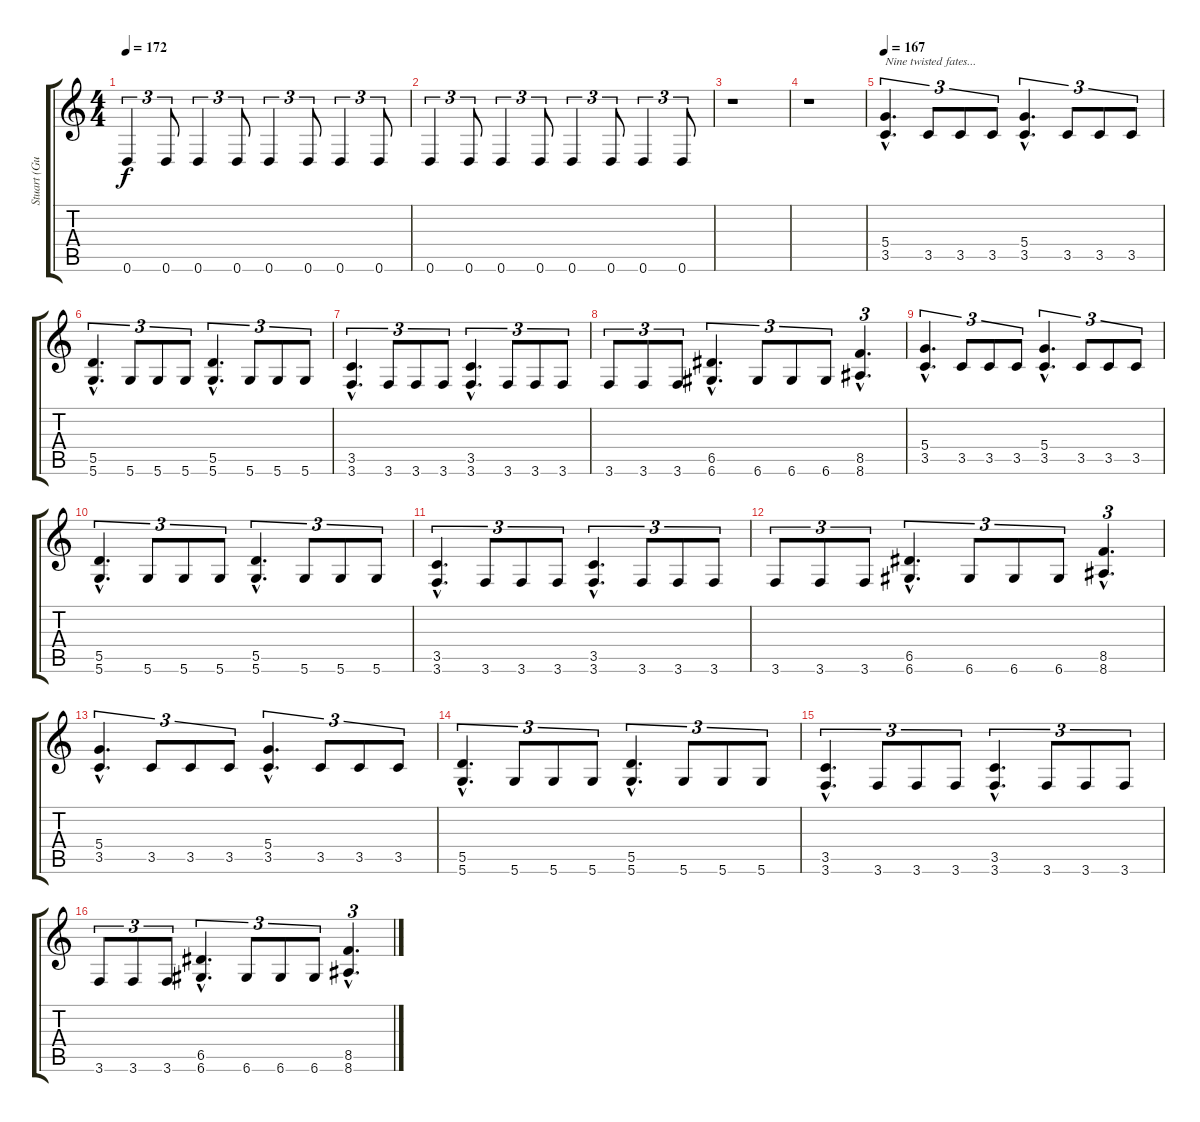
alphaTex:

\track ("Stuart (Guitar)" "Stuart (Gu") {instrument distortionguitar}
\staff {score tabs}
\tuning (E4 B3 G3 D3 A2 D2) {hide}
\ts (4 4)
\tempo 172
\clef g2
\ks c
0.6.4{tu (3 2) dy f} 0.6.8{tu (3 2)} 0.6.4{tu (3 2)} 0.6.8{tu (3 2)} 0.6.4{tu (3 2)} 0.6.8{tu (3 2)} 0.6.4{tu (3 2)} 0.6.8{tu (3 2)} |
0.6.4{tu (3 2)} 0.6.8{tu (3 2)} 0.6.4{tu (3 2)} 0.6.8{tu (3 2)} 0.6.4{tu (3 2)} 0.6.8{tu (3 2)} 0.6.4{tu (3 2)} 0.6.8{tu (3 2)} |
r.1 |
r.1 |
\tempo 167
(5.4{hac} 3.5{hac}).4{d tu (3 2) txt "Nine twisted fates..."} 3.5.8{tu (3 2)} 3.5.8{tu (3 2)} 3.5.8{tu (3 2)} (5.4{hac} 3.5{hac}).4{d tu (3 2)} 3.5.8{tu (3 2)} 3.5.8{tu (3 2)} 3.5.8{tu (3 2)} |
(5.5{hac} 5.6{hac}).4{d tu (3 2)} 5.6.8{tu (3 2)} 5.6.8{tu (3 2)} 5.6.8{tu (3 2)} (5.5{hac} 5.6{hac}).4{d tu (3 2)} 5.6.8{tu (3 2)} 5.6.8{tu (3 2)} 5.6.8{tu (3 2)} |
(3.5{hac} 3.6{hac}).4{d tu (3 2)} 3.6.8{tu (3 2)} 3.6.8{tu (3 2)} 3.6.8{tu (3 2)} (3.5{hac} 3.6{hac}).4{d tu (3 2)} 3.6.8{tu (3 2)} 3.6.8{tu (3 2)} 3.6.8{tu (3 2)} |
3.6.8{tu (3 2)} 3.6.8{tu (3 2)} 3.6.8{tu (3 2)} (6.5{hac} 6.6{hac}).4{d tu (3 2)} 6.6.8{tu (3 2)} 6.6.8{tu (3 2)} 6.6.8{tu (3 2)} (8.5{hac} 8.6{hac}).4{d tu (3 2)} |
(5.4{hac} 3.5{hac}).4{d tu (3 2)} 3.5.8{tu (3 2)} 3.5.8{tu (3 2)} 3.5.8{tu (3 2)} (5.4{hac} 3.5{hac}).4{d tu (3 2)} 3.5.8{tu (3 2)} 3.5.8{tu (3 2)} 3.5.8{tu (3 2)} |
(5.5{hac} 5.6{hac}).4{d tu (3 2)} 5.6.8{tu (3 2)} 5.6.8{tu (3 2)} 5.6.8{tu (3 2)} (5.5{hac} 5.6{hac}).4{d tu (3 2)} 5.6.8{tu (3 2)} 5.6.8{tu (3 2)} 5.6.8{tu (3 2)} |
(3.5{hac} 3.6{hac}).4{d tu (3 2)} 3.6.8{tu (3 2)} 3.6.8{tu (3 2)} 3.6.8{tu (3 2)} (3.5{hac} 3.6{hac}).4{d tu (3 2)} 3.6.8{tu (3 2)} 3.6.8{tu (3 2)} 3.6.8{tu (3 2)} |
3.6.8{tu (3 2)} 3.6.8{tu (3 2)} 3.6.8{tu (3 2)} (6.5{hac} 6.6{hac}).4{d tu (3 2)} 6.6.8{tu (3 2)} 6.6.8{tu (3 2)} 6.6.8{tu (3 2)} (8.5{hac} 8.6{hac}).4{d tu (3 2)} |
(5.4{hac} 3.5{hac}).4{d tu (3 2)} 3.5.8{tu (3 2)} 3.5.8{tu (3 2)} 3.5.8{tu (3 2)} (5.4{hac} 3.5{hac}).4{d tu (3 2)} 3.5.8{tu (3 2)} 3.5.8{tu (3 2)} 3.5.8{tu (3 2)} |
(5.5{hac} 5.6{hac}).4{d tu (3 2)} 5.6.8{tu (3 2)} 5.6.8{tu (3 2)} 5.6.8{tu (3 2)} (5.5{hac} 5.6{hac}).4{d tu (3 2)} 5.6.8{tu (3 2)} 5.6.8{tu (3 2)} 5.6.8{tu (3 2)} |
(3.5{hac} 3.6{hac}).4{d tu (3 2)} 3.6.8{tu (3 2)} 3.6.8{tu (3 2)} 3.6.8{tu (3 2)} (3.5{hac} 3.6{hac}).4{d tu (3 2)} 3.6.8{tu (3 2)} 3.6.8{tu (3 2)} 3.6.8{tu (3 2)} |
3.6.8{tu (3 2)} 3.6.8{tu (3 2)} 3.6.8{tu (3 2)} (6.5{hac} 6.6{hac}).4{d tu (3 2)} 6.6.8{tu (3 2)} 6.6.8{tu (3 2)} 6.6.8{tu (3 2)} (8.5{hac} 8.6{hac}).4{d tu (3 2)}
